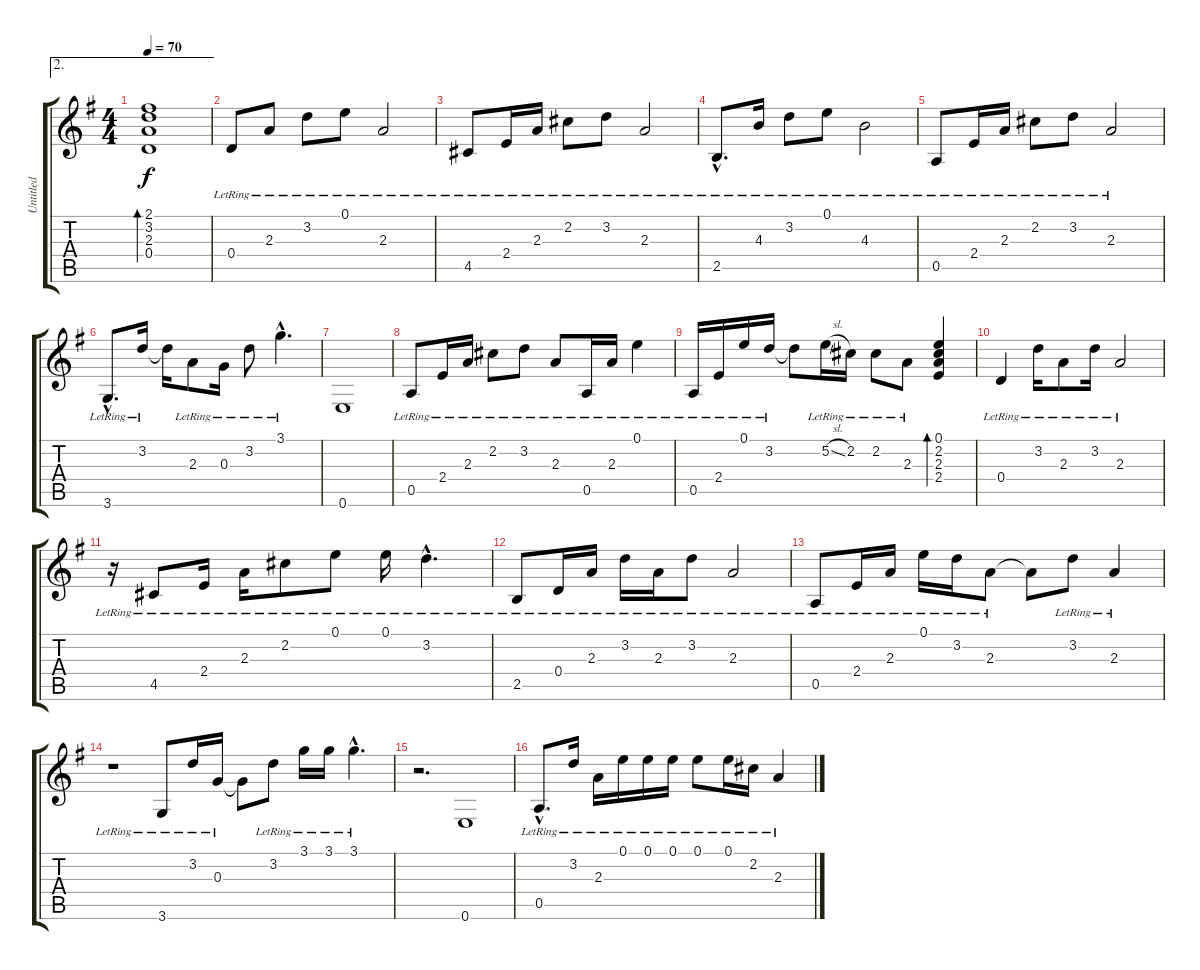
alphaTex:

\track ("Untitled" "Untitled") {instrument acousticguitarnylon}
\staff {score tabs}
\tuning (E4 B3 G3 D3 A2 E2) {hide}
\ae 2
\ts (4 4)
\tempo 70
\clef g2
\ks g
(2.1 3.2 2.3 0.4).1{bd 30 dy f} |
0.4{lr}.8 2.3{lr}.8 3.2{lr}.8 0.1{lr}.8 2.3{lr}.2 |
4.5{lr}.8 2.4{lr}.16 2.3{lr}.16 2.2{lr}.8 3.2{lr}.8 2.3{lr}.2 |
2.5{hac lr}.8{d} 4.3{lr}.16 3.2{lr}.8 0.1{lr}.8 4.3{lr}.2 |
0.5{lr}.8 2.4{lr}.16 2.3{lr}.16 2.2{lr}.8 3.2{lr}.8 2.3{lr}.2 |
3.6{hac lr}.8{d} 3.2{lr}.16 3.2{t}.16 2.3{lr}.8 0.3{lr}.16 3.2{lr}.8 3.1{hac lr}.4{d} |
0.6.1 |
0.5{lr}.8 2.4{lr}.16 2.3{lr}.16 2.2{lr}.8 3.2{lr}.8 2.3{lr}.8 0.5{lr}.16 2.3{lr}.16 0.1{lr}.4 |
0.5{lr}.16 2.4{lr}.16 0.1{lr}.16 3.2{lr}.16 3.2{t}.8 5.2{sl lr}.16 2.2{lr}.16 2.2{lr}.8 2.3{lr}.8 (0.1 2.2 2.3 2.4).4{bd 30} |
0.4{lr}.4 3.2{lr}.16 2.3{lr}.8 3.2{lr}.16 2.3{lr}.2 |
r.16 4.5{lr}.8 2.4{lr}.16 2.3{lr}.16 2.2{lr}.8 0.1{lr}.8 0.1{lr}.16 3.2{hac lr}.4{d} |
2.5{lr}.8 0.4{lr}.16 2.3{lr}.16 3.2{lr}.16 2.3{lr}.16 3.2{lr}.8 2.3{lr}.2 |
0.5{lr}.8 2.4{lr}.16 2.3{lr}.16 0.1{lr}.16 3.2{lr}.16 2.3{lr}.8 2.3{t}.8 3.2{lr}.8 2.3{lr}.4 |
r.1 3.6{lr}.8 3.2{lr}.16 0.3{lr}.16 0.3{t}.8 3.2{lr}.8 3.1{lr}.16 3.1{lr}.16 3.1{hac lr}.4{d} |
r.2{d} 0.6.1 |
0.5{hac lr}.8{d} 3.2{lr}.16 2.3{lr}.16 0.1{lr}.16 0.1{lr}.16 0.1{lr}.16 0.1{lr}.8 0.1{lr}.16 2.2{lr}.16 2.3{lr}.4
